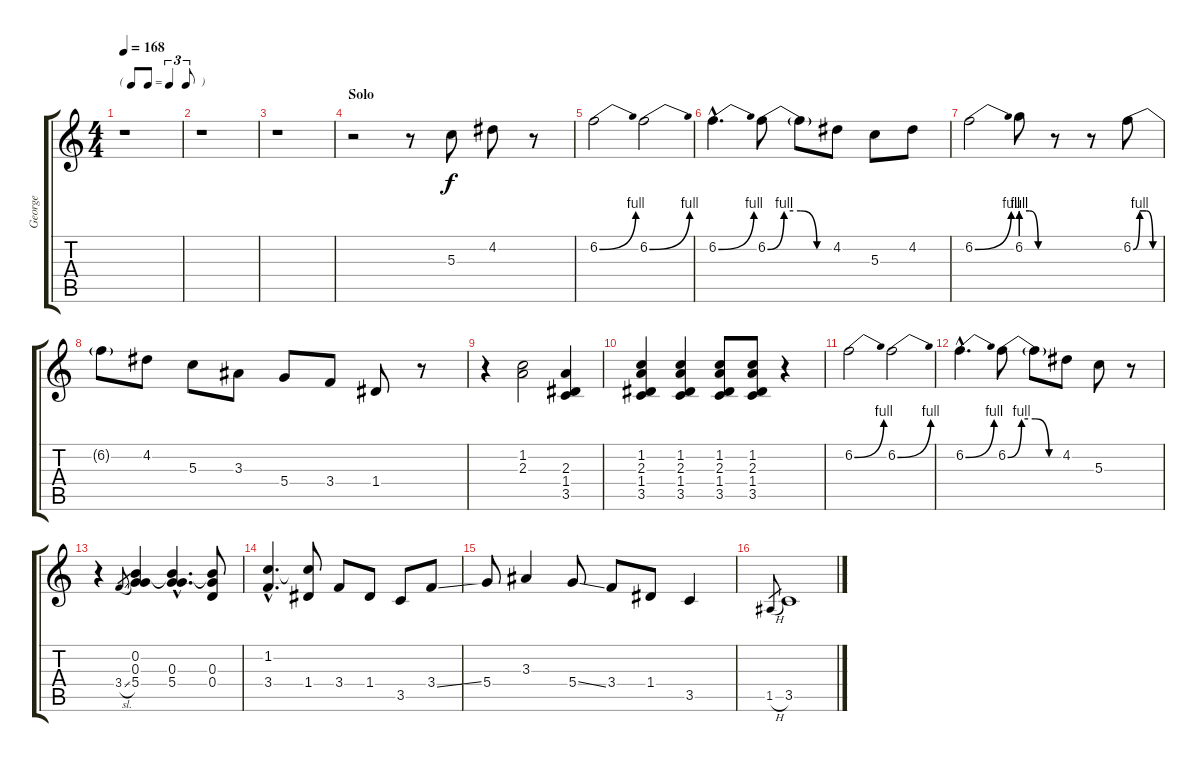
\track ("George" "George") {instrument electricguitarjazz}
\staff {score tabs}
\tuning (E4 B3 G3 D3 A2 E2) {hide}
\ts (4 4)
\tf triplet8th
\tempo 168
\clef g2
\ks c
r.1{dy f} |
r.1 |
r.1 |
\section ("" "Solo")
r.2 r.8 5.3.8 4.2.8 r.8 |
6.2{be (bend 0 0 60 4)}.2 6.2{be (bend 0 0 60 4)}.2 |
6.2{be (bend 0 0 60 4) hac}.4{d} 6.2{be (custom 0 0 15 4 30 4 45 0 60 0)}.8 6.2{t}.8 4.2.8 5.3.8 4.2.8 |
6.2{be (bend 0 0 60 4)}.2 6.2{be (custom 0 4 20 4 40 0 60 0)}.8 r.8 r.8 6.2{be (custom 0 0 15 4 30 4 45 0 60 0)}.8 |
6.2{t}.8 4.2.8 5.3.8 3.3.8 5.4.8 3.4.8 1.4.8 r.8 |
r.4 (1.2 2.3).2 (2.3 1.4 3.5).4 |
(1.2 2.3 1.4 3.5).4 (1.2 2.3 1.4 3.5).4 (1.2 2.3 1.4 3.5).8 (1.2 2.3 1.4 3.5).8 r.4 |
6.2{be (bend 0 0 60 4)}.2 6.2{be (bend 0 0 60 4)}.2 |
6.2{be (bend 0 0 60 4) hac}.4{d} 6.2{be (custom 0 0 15 4 30 4 45 0 60 0)}.8 6.2{t}.8 4.2.8 5.3.8 r.8 |
r.4 3.4{sl}.8{gr} (0.2 0.3 5.4).4 (0.2{hac t} 0.3{hac} 5.4{hac}).4{d} (0.2{t} 0.3 0.4).8 |
(1.2{hac} 3.4{hac}).4{d} (1.2{t} 1.4).8 3.4.8 1.4.8 3.5.8 3.4{ss}.8 |
5.4.8 3.3.4 5.4{ss}.8 3.4.8 1.4.8 3.5.4 |
1.5{h}.8{gr} 3.5.1
